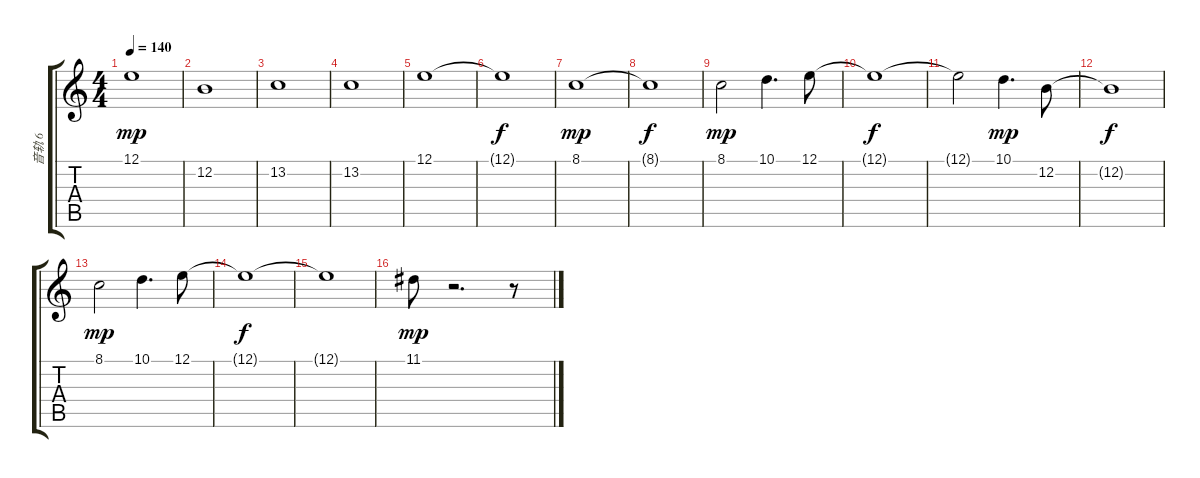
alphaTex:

\track ("音轨 6" "音轨 6") {instrument stringensemble1}
\staff {score tabs}
\tuning (E4 B3 G3 D3 A2 E2) {hide}
\ts (4 4)
\tempo 140
\clef g2
\ks c
12.1.1{dy mp instrument stringensemble1} |
12.2.1 |
13.2.1 |
13.2.1 |
12.1.1 |
12.1{t}.1{dy f} |
8.1.1{dy mp} |
8.1{t}.1{dy f} |
8.1.2{dy mp} 10.1.4{d} 12.1.8 |
12.1{t}.1{dy f} |
12.1{t}.2 10.1.4{d dy mp} 12.2.8 |
12.2{t}.1{dy f} |
8.1.2{dy mp} 10.1.4{d} 12.1.8 |
12.1{t}.1{dy f} |
12.1{t}.1 |
11.1.8{dy mp} r.2{d} r.8
